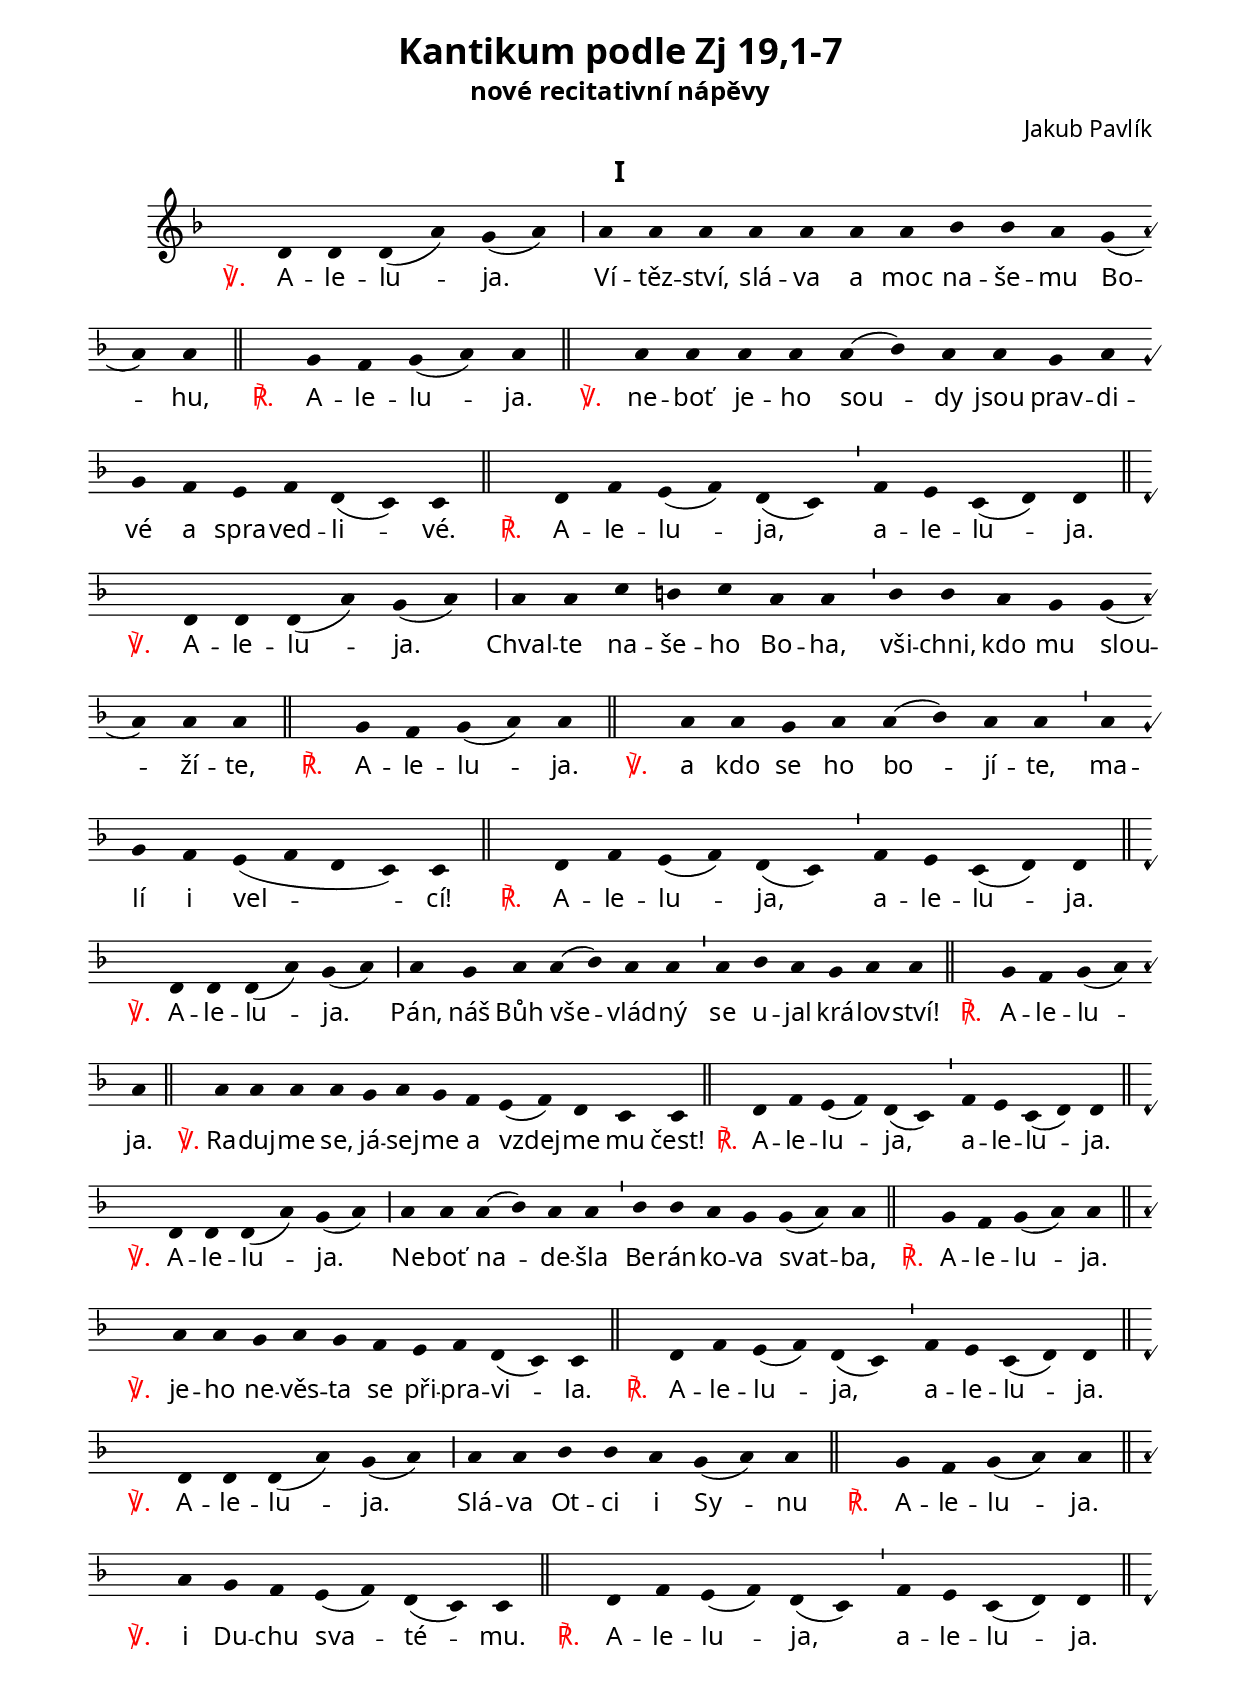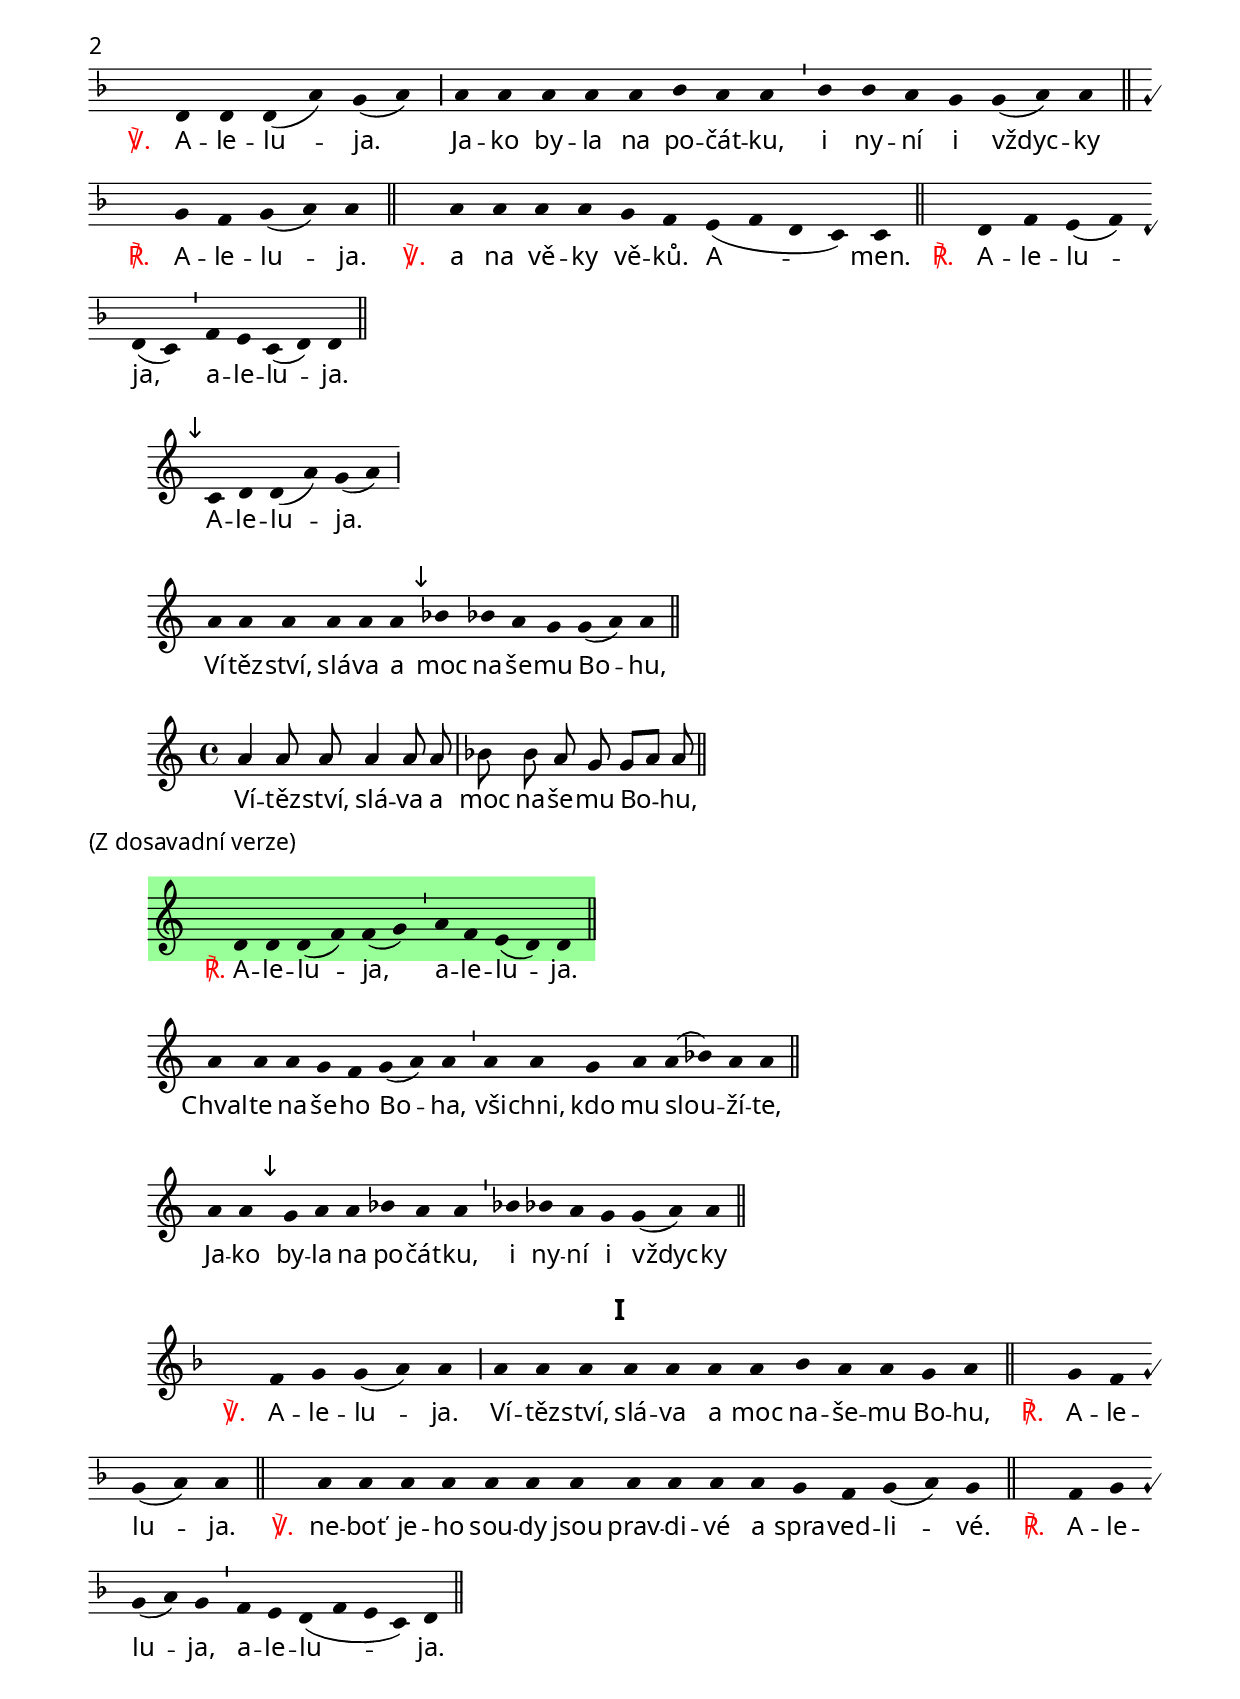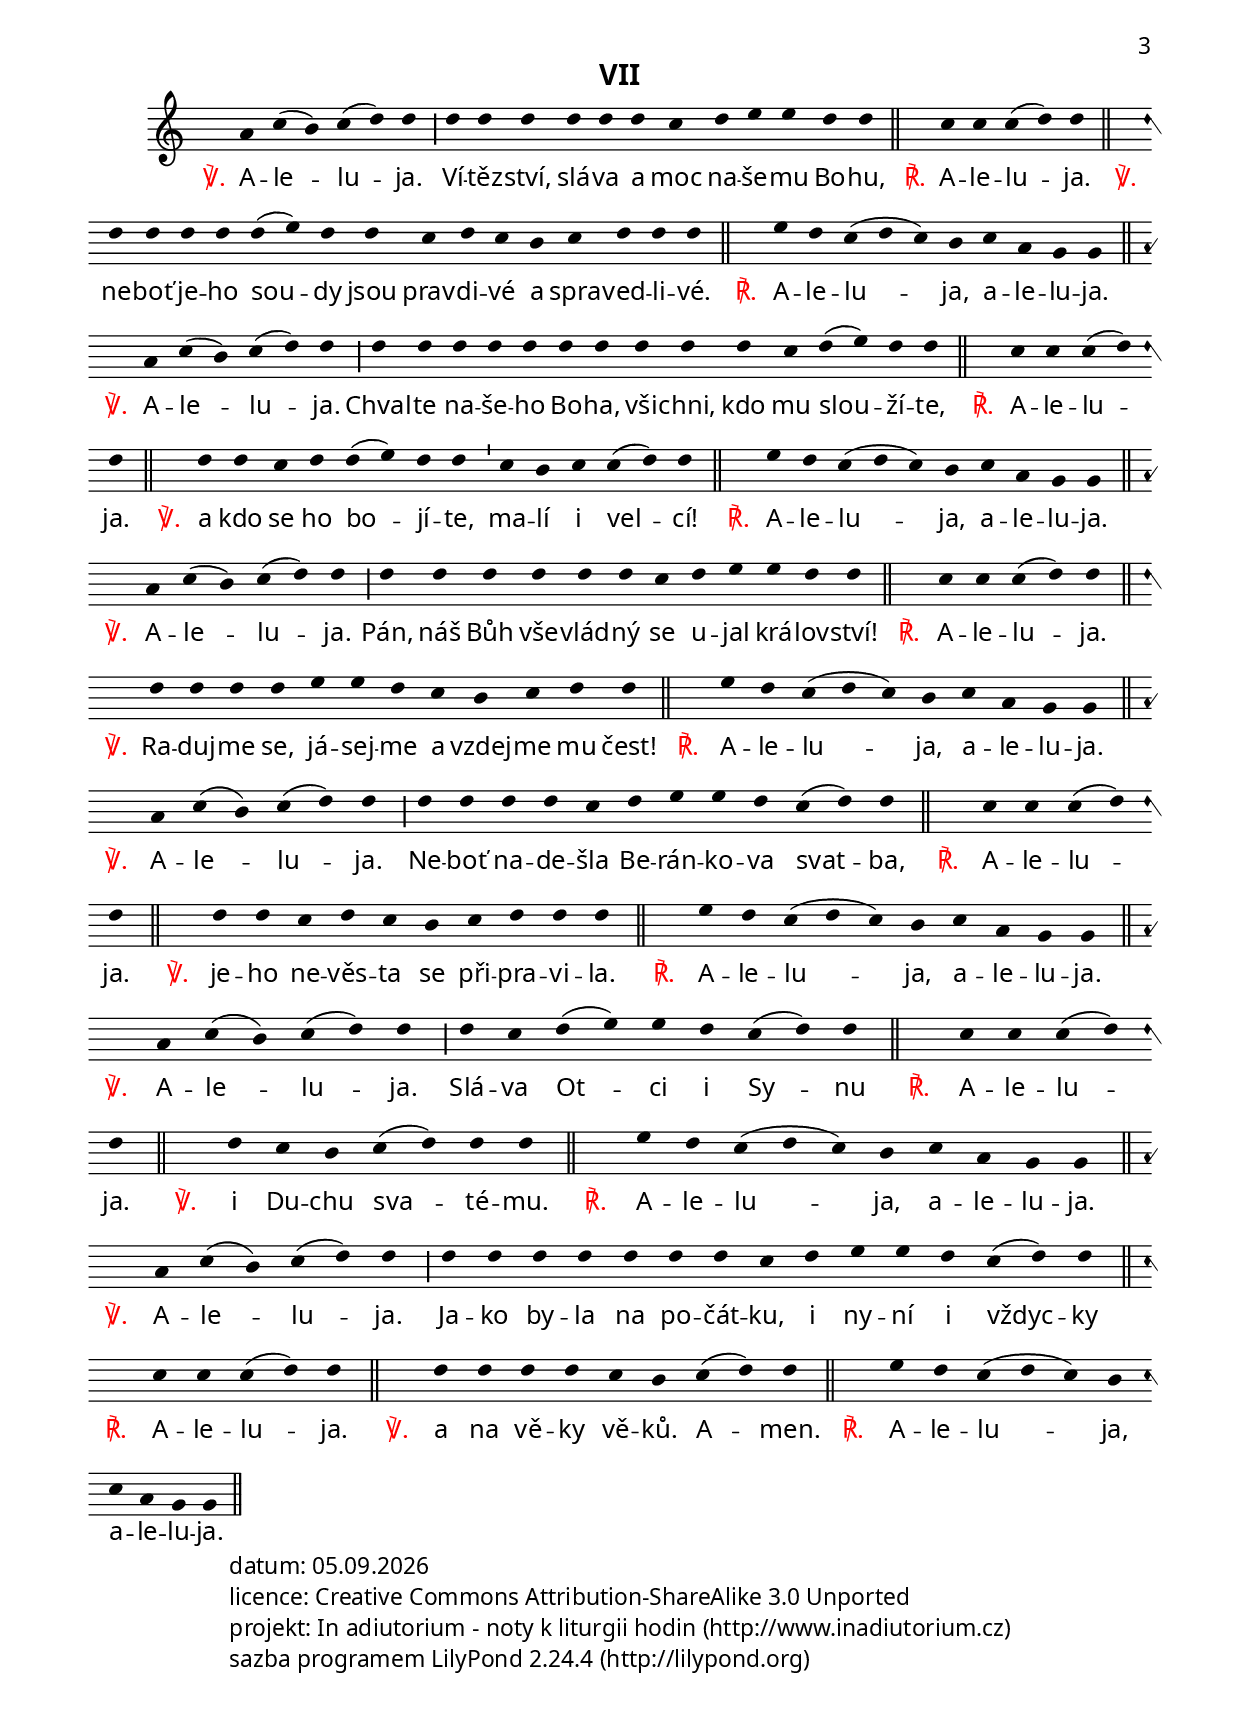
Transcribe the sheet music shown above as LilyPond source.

\version "2.15.37"

\header {
  title = "Kantikum podle Zj 19,1-7"
  subtitle = "nové recitativní nápěvy"
  composer = "Jakub Pavlík"
}

\include "spolecne.ly"
\version "2.14.0"

ial = \lyricmode { A -- le -- lu -- ja. }
al = \lyricmode { \Response A -- le -- lu -- ja. }
alal = \lyricmode { \Response A -- le -- lu -- ja, a -- le -- lu -- ja. }

kantikumZjXIXverse = \lyricmode {
  \Verse \ial
  Ví -- těz -- ství, slá -- va a moc na -- še -- mu Bo -- hu,
  \al
  \Verse ne -- boť je -- ho sou -- dy jsou prav -- di -- vé a spra -- ved -- li -- vé.
  \alal

  \Verse \ial
  Chval -- te na -- še -- ho Bo -- ha, vši -- chni, kdo mu slou -- ží -- te,
  \al
  \Verse a kdo se ho bo -- jí -- te, ma -- lí i vel -- cí!
  \alal

  \Verse \ial
  Pán, náš Bůh vše -- vlád -- ný se u -- jal krá -- lov -- ství!
  \al
  \Verse Ra -- duj -- me se, já -- sej -- me a vzdej -- me mu čest!
  \alal

  \Verse \ial
  Ne -- boť na -- de -- šla Be -- rán -- ko -- va svat -- ba,
  \al
  \Verse je -- ho ne -- věs -- ta se při -- pra -- vi -- la.
  \alal
}

kantikumZjXIXdoxologie = \lyricmode {
  \Verse \ial
  Slá -- va Ot -- ci i Sy -- nu
  \al
  \Verse i Du -- chu sva -- té -- mu.
  \alal

  \Verse \ial
  Ja -- ko by -- la na po -- čát -- ku, i ny -- ní i vždyc -- ky
  \al
  \Verse a na vě -- ky vě -- ků. A -- men.
  \alal
}


\paper {
  scoreTitleMarkup = \markup\column{
    \huge\bold\fill-line {
      " "
      \concat{
        \fromproperty #'header:modus
      }
      " "
    }

    \fill-line{
      \if \is-development-build \placet
      ""
      \small { \fromproperty #'header:fons_externus }
    }
  }
}

% melodie aleluja
mal = { \bar "||" \neviditelna f f f d c \bar "||" \break }
malal = { \bar "||" \neviditelna a a a( g) g f \breathe d f( g) g f \bar "||" \break }
% text aleluja
ial = \lyricmode { \markup\bold\large\with-color #red {A} -- le -- lu -- ja. }

kantikumZjXIXtext = \lyricmode {
  \kantikumZjXIXverse
  \kantikumZjXIXdoxologie
}

modIial = \relative c' { \neviditelna d d4 d d( a') g( a) \barMaior }
modIal = \relative c'' { \neviditelna g g4 f g( a) a \barFinalis }
modIalal = \relative c' { \neviditelna d  d f e( f) d( c) \barMin f e c( d) d \barFinalis \break }

\score {
  \relative c'' {
    \key f \major
    \choralniRezim

    % Vitezstvi
    \modIial
    a4 a a a a a a bes bes a g( a) a \barFinalis
    \modIal
    \neviditelna a
    a4 a a a a( bes) a a g a g f e f d( c) c \barFinalis
    \modIalal

    % Chvalte naseho Boha
    \modIial
    a'4 a c b c a a \barMin bes bes a g g( a) a a \barFinalis
    \modIal
    \neviditelna a
    a4 a g a a( bes) a a \barMin a g f e( f d c) c \barFinalis
    \modIalal

    % Pan, nas Buh
    \modIial
    a'4 g a a( bes) a a \barMin a bes a g a a \barFinalis
    \modIal
    \neviditelna a
    a4 a a a g a g f e( f) d c c \barFinalis
    \modIalal

    % Nebot nadesla
    \modIial
    a'4 a a( bes) a a \barMin bes bes a g g( a) a \barFinalis
    \modIal
    \neviditelna a
    a4 a g a g f e f d( c) c \barFinalis
    \modIalal

    % Slava
    \modIial
    a'4 a bes bes a g( a) a \barFinalis
    \modIal
    \neviditelna a
    a4 g f e( f) d( c) c \barFinalis
    \modIalal

    % Jako byla
    \modIial
    a'4 a a a a bes a a \barMin bes bes a g g( a) a \barFinalis
    \modIal
    \neviditelna a
    a4 a a a g f e( f d c) c \barFinalis
    \modIalal
  }
  \addlyrics {
    \kantikumZjXIXtext
  }
  \header {
    modus = "I"
    id = "i"
  }
}

\score {
  \relative c' {
    \choralniRezim
    \mark\sipka c4 d d( a') g( a) \barMaior
  }
  \addlyrics {
    A -- le -- lu -- ja.
  }
}

\score {
  \relative c'' {
    \choralniRezim
    a4 a a a a a \mark\sipka bes bes a g g( a) a \barFinalis
  }
  \addlyrics {
    Ví -- těz -- ství, slá -- va a moc na -- še -- mu Bo -- hu,
  }
}

\score {
  \relative c'' {
    \autoBeamOff
    a4 a8 a a4 a8 a bes bes a g g[ a] a \barFinalis
  }
  \addlyrics {
    Ví -- těz -- ství, slá -- va a moc na -- še -- mu Bo -- hu,
  }
}

\markup{(Z dosavadní verze)}
\score {
  \relative c' {
    \zvyraznovacZelenyII
    \choralniRezim
    \neviditelna d d4 d d( f) f( g) \barMin a f e( d) d \barFinalis
  }
  \addlyrics {
    \Response A -- le -- lu -- ja, a -- le -- lu -- ja.
  }
}

\score {
  \relative c'' {
    \choralniRezim
    a4 a a g f g( a) a \barMin a a g a a( bes) a a \barFinalis
  }
  \addlyrics {
    Chval -- te na -- še -- ho Bo -- ha, vši -- chni, kdo mu slou -- ží -- te,
  }
}

\score {
  \relative c' {
    \choralniRezim
    a'4 a \mark\sipka g a a bes a a \barMin bes bes a g g( a) a \barFinalis
  }
  \addlyrics {
    Ja -- ko by -- la na po -- čát -- ku, i ny -- ní i vždyc -- ky
  }
}

modIial = \relative c' { \neviditelna f f4 g g( a) a \barMaior }
modIal = \relative c'' { \neviditelna g g4 f g( a) a \barFinalis }
modIalal = \relative c' { \neviditelna f f4 g g( a) g \barMin f e d( f e c) d \barFinalis \break }

\score {
  \relative c'' {
    \key f \major
    \choralniRezim

    % Vitezstvi
    \modIial
    a4 a a a a a a bes a a g a \barFinalis
    \modIal
    \neviditelna a
    a4 a a a a a a a a a a g f g( a) g \barFinalis
    \modIalal
  }
  \addlyrics {
    \kantikumZjXIXtext
  }
  \header {
    modus = "I"
    id = "i"
  }
}

modVIIial = \relative c'' { \neviditelna a a4 c( b) c( d) d \barMaior }
modVIIal = \relative c'' { \neviditelna c c4 c c( d) d \barFinalis }
modVIIalal = \relative c'' { \neviditelna d e4 d c( d c) b c a g g \barFinalis \break }

\score {
  \relative c'' {
    \choralniRezim

    % Vitezstvi
    \modVIIial
    d4 d d d d d c d e e d d \barFinalis
    \modVIIal
    \neviditelna d
    d4 d d d d( e) d d c d c b c d d d \barFinalis
    \modVIIalal

    % Chvalte naseho Boha
    \modVIIial
    d4 d d d d d d d d d c d( e) d d \barFinalis
    \modVIIal
    \neviditelna d
    d4 d c d d( e) d d \barMin c b c c( d) d \barFinalis
    \modVIIalal

    % Pan, nas Buh
    \modVIIial
    d4 d d d d d c d e e d d \barFinalis
    \modVIIal
    \neviditelna d
    d4 d d d e e d c b c d d \barFinalis
    \modVIIalal

    % Nebot nadesla
    \modVIIial
    d4 d d d c d e e d c( d) d \barFinalis
    \modVIIal
    \neviditelna d
    d4 d c d c b c d d d \barFinalis
    \modVIIalal

    % Slava
    \modVIIial
    d4 c d( e) e d c( d) d \barFinalis
    \modVIIal
    \neviditelna d
    d4 c b c( d) d d \barFinalis
    \modVIIalal

    % Jako byla
    \modVIIial
    d4 d d d d d d c d e e d c( d) d \barFinalis
    \modVIIal
    \neviditelna d
    d4 d d d c b c( d) d \barFinalis
    \modVIIalal
  }
  \addlyrics {
    \kantikumZjXIXtext
  }
  \header {
    modus = "VII"
    id = "vi"
  }
}
